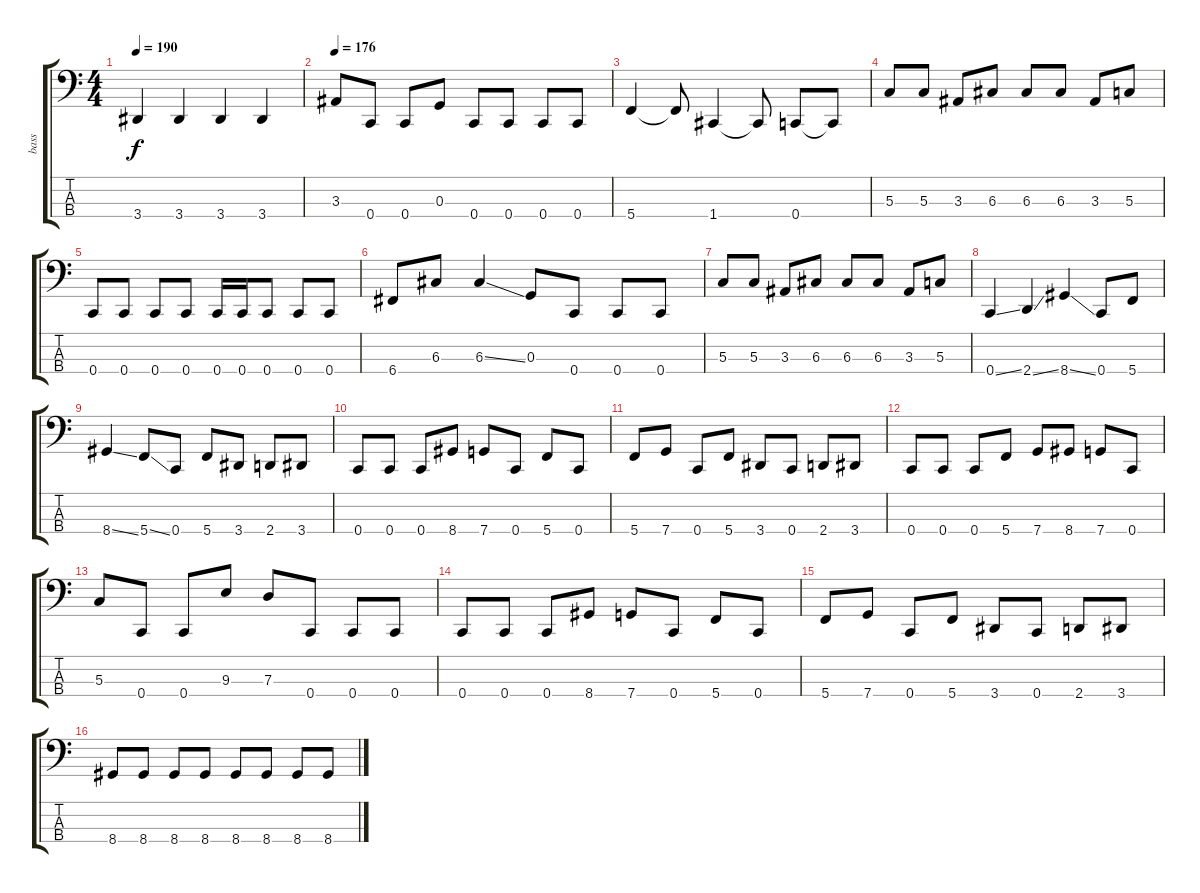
\track ("bass" "bass") {instrument electricbassfinger}
\staff {score tabs}
\tuning (F2 C2 G1 C1) {hide}
\ts (4 4)
\tempo 190
\clef f4
\ks c
3.4.4{dy f} 3.4.4 3.4.4 3.4.4 |
\tempo 176
3.3.8{volume 13 instrument electricbassfinger} 0.4.8 0.4.8 0.3.8 0.4.8 0.4.8 0.4.8 0.4.8 |
5.4.4 5.4{t}.8 1.4.4 1.4{t}.8 0.4.8 0.4{t}.8 |
5.3.8 5.3.8 3.3.8 6.3.8 6.3.8 6.3.8 3.3.8 5.3.8 |
0.4.8 0.4.8 0.4.8 0.4.8 0.4.16 0.4.16 0.4.8 0.4.8 0.4.8 |
6.4.8 6.3.8 6.3{ss}.4 0.3.8 0.4.8 0.4.8 0.4.8 |
5.3.8 5.3.8 3.3.8 6.3.8 6.3.8 6.3.8 3.3.8 5.3.8 |
0.4{ss}.4 2.4{ss}.4 8.4{ss}.4 0.4.8 5.4.8 |
8.4{ss}.4 5.4{ss}.8 0.4.8 5.4.8 3.4.8 2.4.8 3.4.8 |
0.4.8 0.4.8 0.4.8 8.4.8 7.4.8 0.4.8 5.4.8 0.4.8 |
5.4.8 7.4.8 0.4.8 5.4.8 3.4.8 0.4.8 2.4.8 3.4.8 |
0.4.8 0.4.8 0.4.8 5.4.8 7.4.8 8.4.8 7.4.8 0.4.8 |
5.3.8 0.4.8 0.4.8 9.3.8 7.3.8 0.4.8 0.4.8 0.4.8 |
0.4.8 0.4.8 0.4.8 8.4.8 7.4.8 0.4.8 5.4.8 0.4.8 |
5.4.8 7.4.8 0.4.8 5.4.8 3.4.8 0.4.8 2.4.8 3.4.8 |
8.4.8 8.4.8 8.4.8 8.4.8 8.4.8 8.4.8 8.4.8 8.4.8
